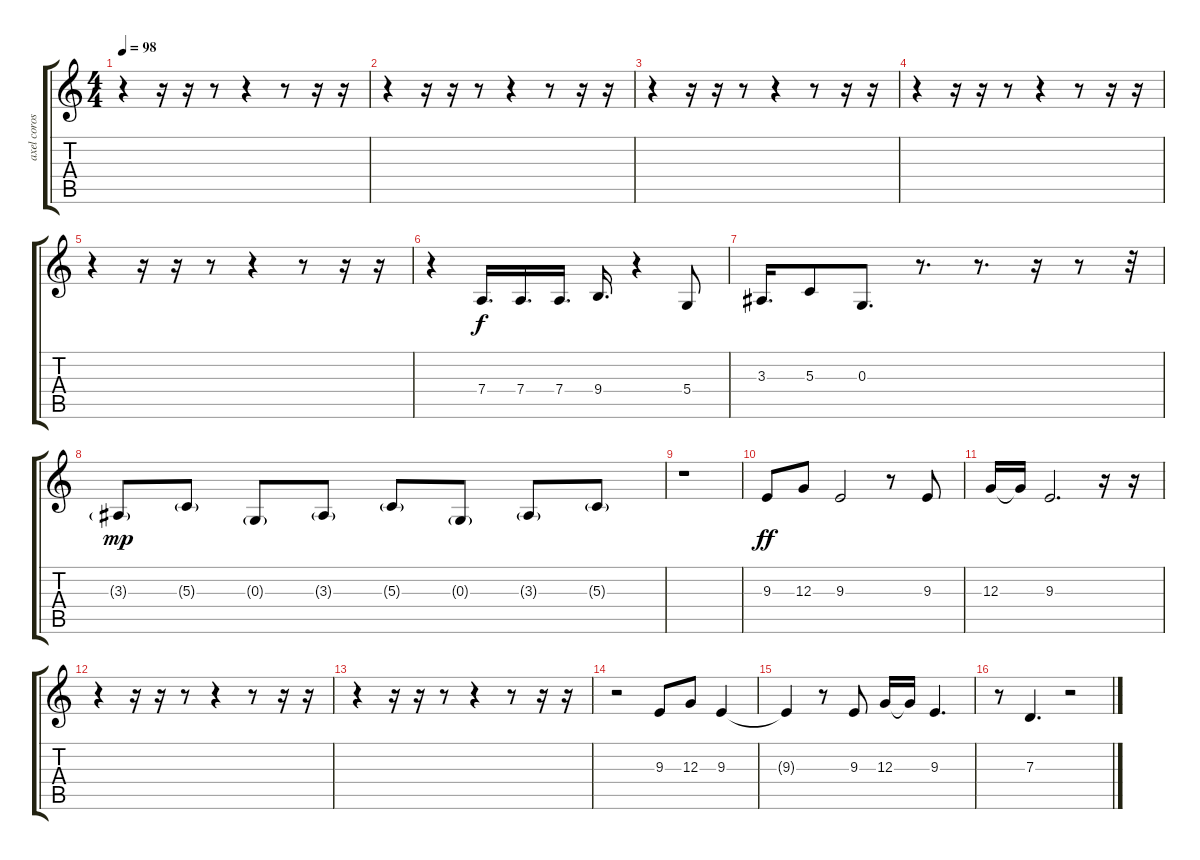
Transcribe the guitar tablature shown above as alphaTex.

\track ("axel coros" "axel coros") {instrument clarinet}
\staff {score tabs}
\tuning (E4 B3 G3 D3 A2 E2) {hide}
\ts (4 4)
\tempo 98
\clef g2
\ks c
r.4{dy ff} r.16 r.16 r.8 r.4 r.8 r.16 r.16 |
r.4 r.16 r.16 r.8 r.4 r.8 r.16 r.16 |
r.4 r.16 r.16 r.8 r.4 r.8 r.16 r.16 |
r.4 r.16 r.16 r.8 r.4 r.8 r.16 r.16 |
r.4 r.16 r.16 r.8 r.4 r.8 r.16 r.16 |
r.4 7.4.16{d dy f} 7.4.16{d} 7.4.16{d} 9.4.16{d} r.4 5.4.8 |
3.3.16{d} 5.3.8 0.3.8{d} r.8{d} r.8{d} r.16 r.8 r.32 |
3.3{g}.8{dy mp} 5.3{g}.8 0.3{g}.8 3.3{g}.8 5.3{g}.8 0.3{g}.8 3.3{g}.8 5.3{g}.8 |
r.1 |
9.3.8{dy ff} 12.3.8 9.3.2 r.8 9.3.8 |
12.3.16 12.3{t}.16 9.3.2{d} r.16 r.16 |
r.4 r.16 r.16 r.8 r.4 r.8 r.16 r.16 |
r.4 r.16 r.16 r.8 r.4 r.8 r.16 r.16 |
r.2 9.3.8 12.3.8 9.3.4 |
9.3{t}.4 r.8 9.3.8 12.3.16 12.3{t}.16 9.3.4{d} |
r.8 7.3.4{d} r.2
